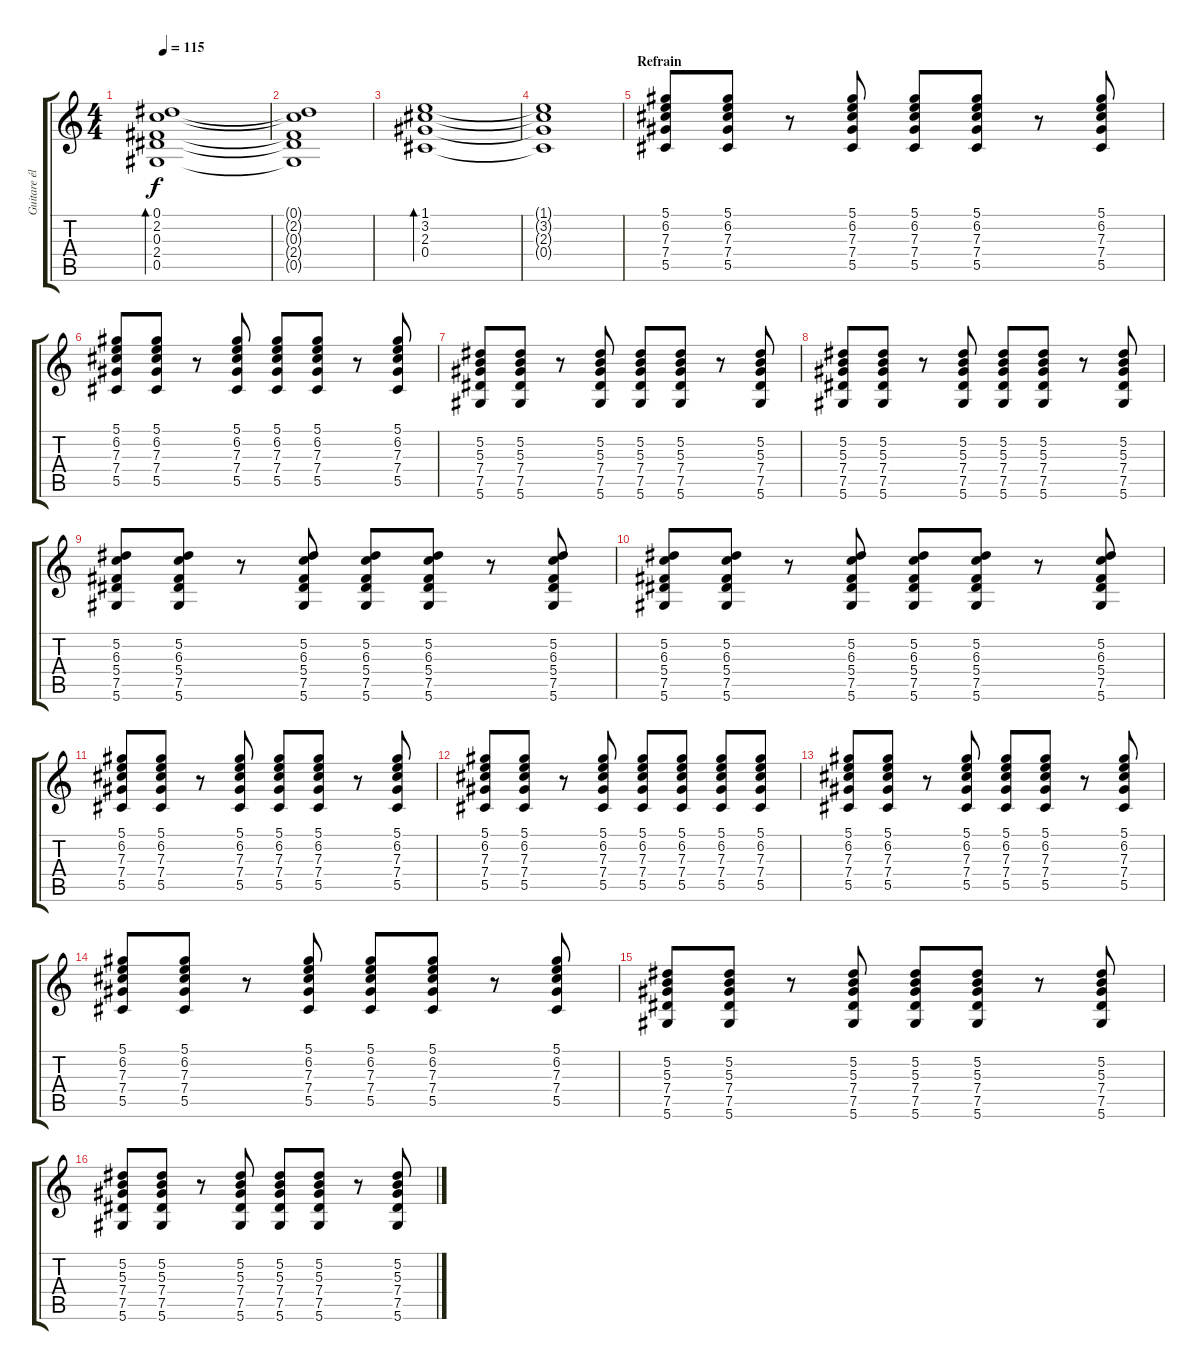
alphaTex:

\track ("Guitare électrique" "Guitare él") {instrument electricguitarclean}
\staff {score tabs}
\tuning (Eb4 Bb3 Gb3 Db3 Ab2 Eb2) {hide}
\ts (4 4)
\tempo 115
\clef g2
\ks c
(0.1 2.2 0.3 2.4 0.5).1{bd 240 dy f} |
(0.1{t} 2.2{t} 0.3{t} 2.4{t} 0.5{t}).1 |
(1.1 3.2 2.3 0.4).1{bd 240} |
(1.1{t} 3.2{t} 2.3{t} 0.4{t}).1 |
\section ("" "Refrain")
(5.1 6.2 7.3 7.4 5.5).8 (5.1 6.2 7.3 7.4 5.5).8 r.8 (5.1 6.2 7.3 7.4 5.5).8 (5.1 6.2 7.3 7.4 5.5).8 (5.1 6.2 7.3 7.4 5.5).8 r.8 (5.1 6.2 7.3 7.4 5.5).8 |
(5.1 6.2 7.3 7.4 5.5).8 (5.1 6.2 7.3 7.4 5.5).8 r.8 (5.1 6.2 7.3 7.4 5.5).8 (5.1 6.2 7.3 7.4 5.5).8 (5.1 6.2 7.3 7.4 5.5).8 r.8 (5.1 6.2 7.3 7.4 5.5).8 |
(5.2 5.3 7.4 7.5 5.6).8 (5.2 5.3 7.4 7.5 5.6).8 r.8 (5.2 5.3 7.4 7.5 5.6).8 (5.2 5.3 7.4 7.5 5.6).8 (5.2 5.3 7.4 7.5 5.6).8 r.8 (5.2 5.3 7.4 7.5 5.6).8 |
(5.2 5.3 7.4 7.5 5.6).8 (5.2 5.3 7.4 7.5 5.6).8 r.8 (5.2 5.3 7.4 7.5 5.6).8 (5.2 5.3 7.4 7.5 5.6).8 (5.2 5.3 7.4 7.5 5.6).8 r.8 (5.2 5.3 7.4 7.5 5.6).8 |
(5.2 6.3 5.4 7.5 5.6).8 (5.2 6.3 5.4 7.5 5.6).8 r.8 (5.2 6.3 5.4 7.5 5.6).8 (5.2 6.3 5.4 7.5 5.6).8 (5.2 6.3 5.4 7.5 5.6).8 r.8 (5.2 6.3 5.4 7.5 5.6).8 |
(5.2 6.3 5.4 7.5 5.6).8 (5.2 6.3 5.4 7.5 5.6).8 r.8 (5.2 6.3 5.4 7.5 5.6).8 (5.2 6.3 5.4 7.5 5.6).8 (5.2 6.3 5.4 7.5 5.6).8 r.8 (5.2 6.3 5.4 7.5 5.6).8 |
(5.1 6.2 7.3 7.4 5.5).8 (5.1 6.2 7.3 7.4 5.5).8 r.8 (5.1 6.2 7.3 7.4 5.5).8 (5.1 6.2 7.3 7.4 5.5).8 (5.1 6.2 7.3 7.4 5.5).8 r.8 (5.1 6.2 7.3 7.4 5.5).8 |
(5.1 6.2 7.3 7.4 5.5).8 (5.1 6.2 7.3 7.4 5.5).8 r.8 (5.1 6.2 7.3 7.4 5.5).8 (5.1 6.2 7.3 7.4 5.5).8 (5.1 6.2 7.3 7.4 5.5).8 (5.1 6.2 7.3 7.4 5.5).8 (5.1 6.2 7.3 7.4 5.5).8 |
(5.1 6.2 7.3 7.4 5.5).8 (5.1 6.2 7.3 7.4 5.5).8 r.8 (5.1 6.2 7.3 7.4 5.5).8 (5.1 6.2 7.3 7.4 5.5).8 (5.1 6.2 7.3 7.4 5.5).8 r.8 (5.1 6.2 7.3 7.4 5.5).8 |
(5.1 6.2 7.3 7.4 5.5).8 (5.1 6.2 7.3 7.4 5.5).8 r.8 (5.1 6.2 7.3 7.4 5.5).8 (5.1 6.2 7.3 7.4 5.5).8 (5.1 6.2 7.3 7.4 5.5).8 r.8 (5.1 6.2 7.3 7.4 5.5).8 |
(5.2 5.3 7.4 7.5 5.6).8 (5.2 5.3 7.4 7.5 5.6).8 r.8 (5.2 5.3 7.4 7.5 5.6).8 (5.2 5.3 7.4 7.5 5.6).8 (5.2 5.3 7.4 7.5 5.6).8 r.8 (5.2 5.3 7.4 7.5 5.6).8 |
(5.2 5.3 7.4 7.5 5.6).8 (5.2 5.3 7.4 7.5 5.6).8 r.8 (5.2 5.3 7.4 7.5 5.6).8 (5.2 5.3 7.4 7.5 5.6).8 (5.2 5.3 7.4 7.5 5.6).8 r.8 (5.2 5.3 7.4 7.5 5.6).8
